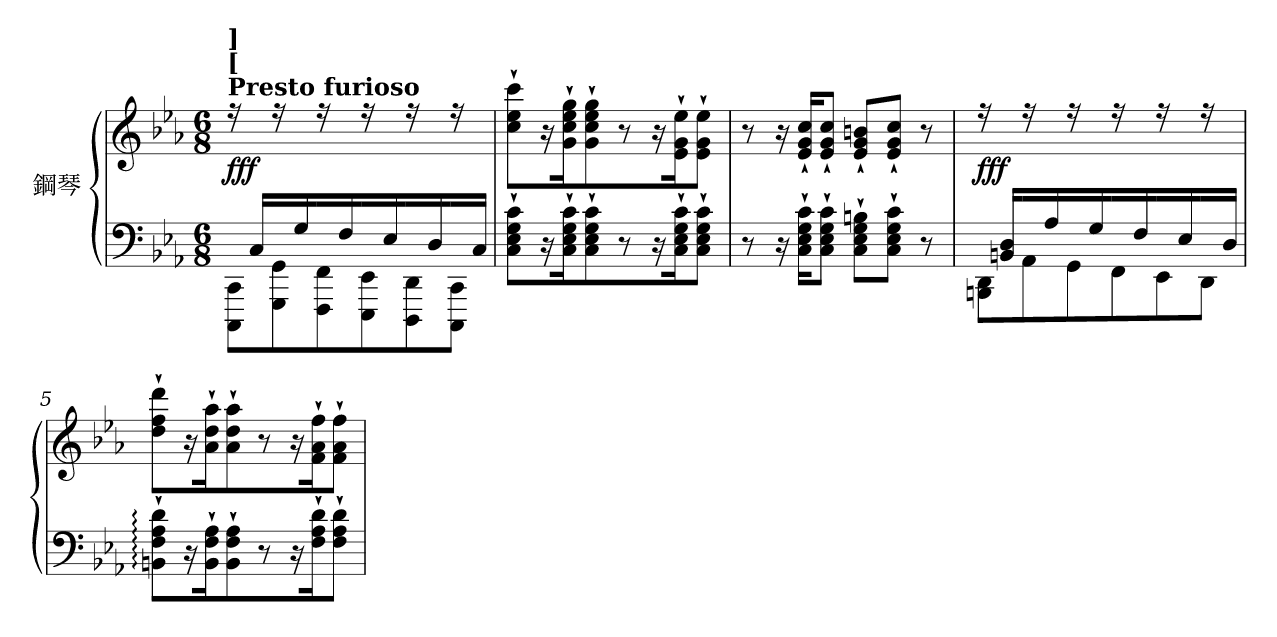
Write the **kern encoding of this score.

**kern	**kern	**dynam
*part1	*part1	*part1
*staff2	*staff1	*staff1/2
*I"鋼琴	*	*
*clefF4	*clefG2	*
*k[b-e-a-]	*k[b-e-a-]	*
*M6/8	*M6/8	*
*MM174	*MM174	*
=1	=1	=1
*^	*	*
!	!	!LO:TX:a:B:t=Presto furioso	!
!	!	!LO:TX:a:B:t=[	!
!	!	!LO:TX:a:B:t=]	!
!	!	!	!LO:DY:b
16ryy	8CCC\ 8CC\L	16rff	fff
16C/LL	.	16ryy	.
16ryy	8GGG\ 8GG\	16rff	.
16G/	.	16ryy	.
16ryy	8FFF\ 8FF\	16rff	.
16F/	.	16ryy	.
16ryy	8EEE-\ 8EE-\	16rff	.
16E-/	.	16ryy	.
16ryy	8DDD\ 8DD\	16rff	.
16D/	.	16ryy	.
16ryy	8CCC\ 8CC\J	16rff	.
*	*	*MM100	*
16C/JJ	.	16ryy	.
*v	*v	*	*
=2	=2	=2
*	*MM160	*
8C\` 8E-\` 8G\` 8c\`L	8cc\` 8ee-\` 8ccc\`L	.
16r	16r	.
16C\` 16E-\` 16G\` 16c\`K	16g\` 16cc\` 16ee-\` 16gg\`K	.
8C\` 8E-\` 8G\` 8c\`	8g\` 8cc\` 8ee-\` 8gg\`	.
8r	8r	.
16r	16r	.
16C\` 16E-\` 16G\` 16c\`K	16e-\` 16g\` 16ee-\`K	.
8C\` 8E-\` 8G\` 8c\`J	8e-\` 8g\` 8ee-\`J	.
=3	=3	=3
8r	8r	.
16r	16r	.
16C\` 16E-\` 16G\` 16c\`KL	16e-/` 16g/` 16cc/`KL	.
8C\` 8E-\` 8G\` 8c\`J	8e-/` 8g/` 8cc/`J	.
8C\` 8E-\` 8G\` 8Bn\`L	8e-/` 8g/` 8bn/`L	.
8C\` 8E-\` 8G\` 8c\`J	8e-/` 8g/` 8cc/`J	.
8r	8r	.
=4	=4	=4
*^	*	*
!	!	!	!LO:DY:b
16ryy	8BBBn\ 8DD\L	16rff	fff
16BBn/ 16D/LL	.	16ryy	.
16ryy	8AA-\	16rff	.
16A-/	.	16ryy	.
16ryy	8GG\	16rff	.
16G/	.	16ryy	.
16ryy	8FF\	16rff	.
16F/	.	16ryy	.
16ryy	8EE-\	16rff	.
16E-/	.	16ryy	.
16ryy	8DD\J	16rff	.
*	*	*MM100	*
16D/JJ	.	16ryy	.
*v	*v	*	*
!!LO:LB:g=z
=5	=5	=5
*	*MM160	*
8BBn\:` 8F\:` 8A-\:` 8d\:`L	8dd\` 8ff\` 8ddd\`L	.
16r	16r	.
16BB\` 16F\` 16A-\`K	16a-\` 16dd\` 16aa-\`K	.
8BB\` 8F\` 8A-\`	8a-\` 8dd\` 8aa-\`	.
8r	8r	.
16r	16r	.
16F\` 16A-\` 16d\`K	16f\` 16a-\` 16ff\`K	.
8F\` 8A-\` 8d\`J	8f\` 8a-\` 8ff\`J	.
=	=	=
*-	*-	*-
